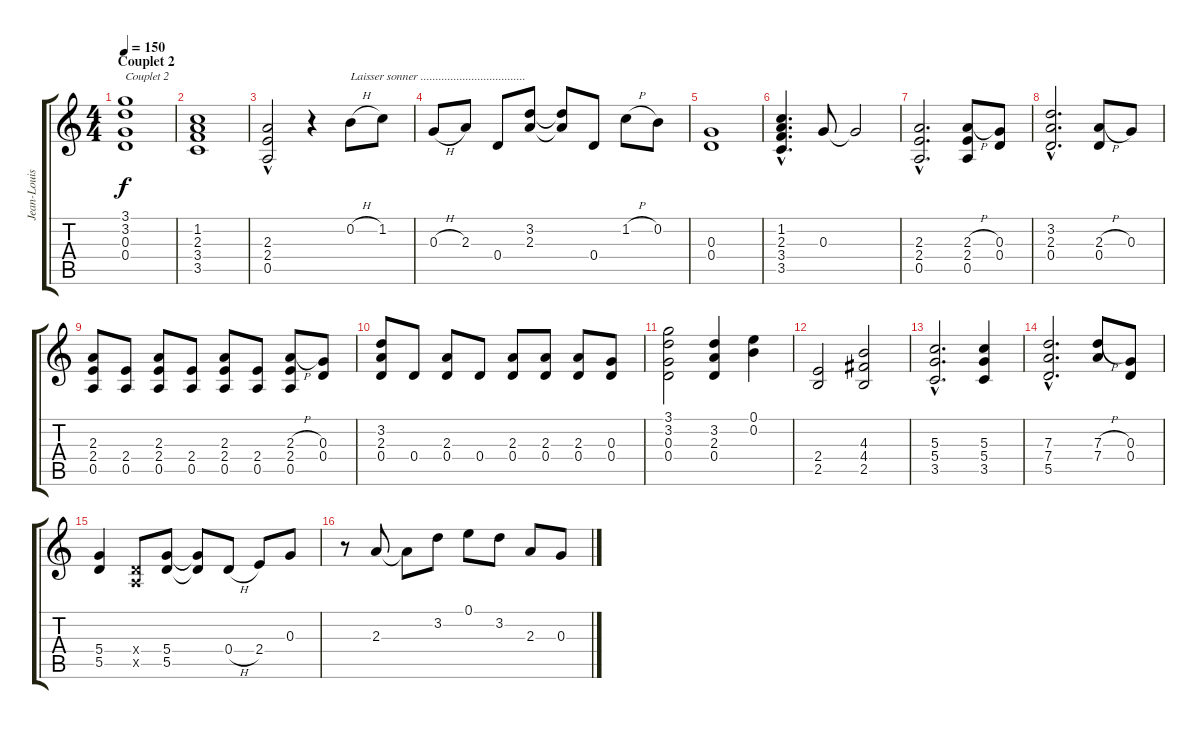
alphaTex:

\track ("Jean-Louis Aubert" "Jean-Louis") {instrument electricguitarjazz}
\staff {score tabs}
\tuning (E4 B3 G3 D3 A2 E2) {hide}
\ts (4 4)
\section ("" "Couplet 2")
\tempo 150
\clef g2
\ks c
(3.1 3.2 0.3 0.4).1{txt "Couplet 2" dy f instrument overdrivenguitar} |
(1.2 2.3 3.4 3.5).1 |
(2.3 2.4{hac} 0.5).2 r.4 0.2{h}.8{txt "Laisser sonner ..................................."} 1.2.8 |
0.3{h}.8 2.3.8 0.4.8 (3.2 2.3).8 (3.2{t} 2.3{t}).8 0.4.8 1.2{h}.8 0.2.8 |
(0.3 0.4).1 |
(1.2{hac} 2.3{hac} 3.4{hac} 3.5{hac}).4{d} 0.3.8 0.3{t}.2 |
(2.3{hac} 2.4{hac} 0.5{hac}).2{d} (2.3{h} 2.4 0.5).8 (0.3 0.4).8 |
(3.2{hac} 2.3{hac} 0.4{hac}).2{d} (2.3{h} 0.4).8 0.3.8 |
(2.3 2.4 0.5).8 (2.4 0.5).8 (2.3 2.4 0.5).8 (2.4 0.5).8 (2.3 2.4 0.5).8 (2.4 0.5).8 (2.3{h} 2.4 0.5).8 (0.3 0.4).8 |
(3.2 2.3 0.4).8 0.4.8 (2.3 0.4).8 0.4.8 (2.3 0.4).8 (2.3 0.4).8 (2.3 0.4).8 (0.3 0.4).8 |
(3.1 3.2 0.3 0.4).2 (3.2 2.3 0.4).4 (0.1 0.2).4 |
(2.4 2.5).2 (4.3 4.4 2.5).2 |
(5.3{hac} 5.4{hac} 3.5{hac}).2{d} (5.3 5.4 3.5).4 |
(7.3{hac} 7.4{hac} 5.5{hac}).2{d} (7.3{h} 7.4).8 (0.3 0.4).8 |
(5.4 5.5).4 (0.4{x} 0.5{x}).8 (5.4 5.5).8 (5.4{t} 5.5{t}).8 0.4{h}.8 2.4.8 0.3.8 |
r.8 2.3.8 2.3{t}.8 3.2.8 0.1.8 3.2.8 2.3.8 0.3.8
